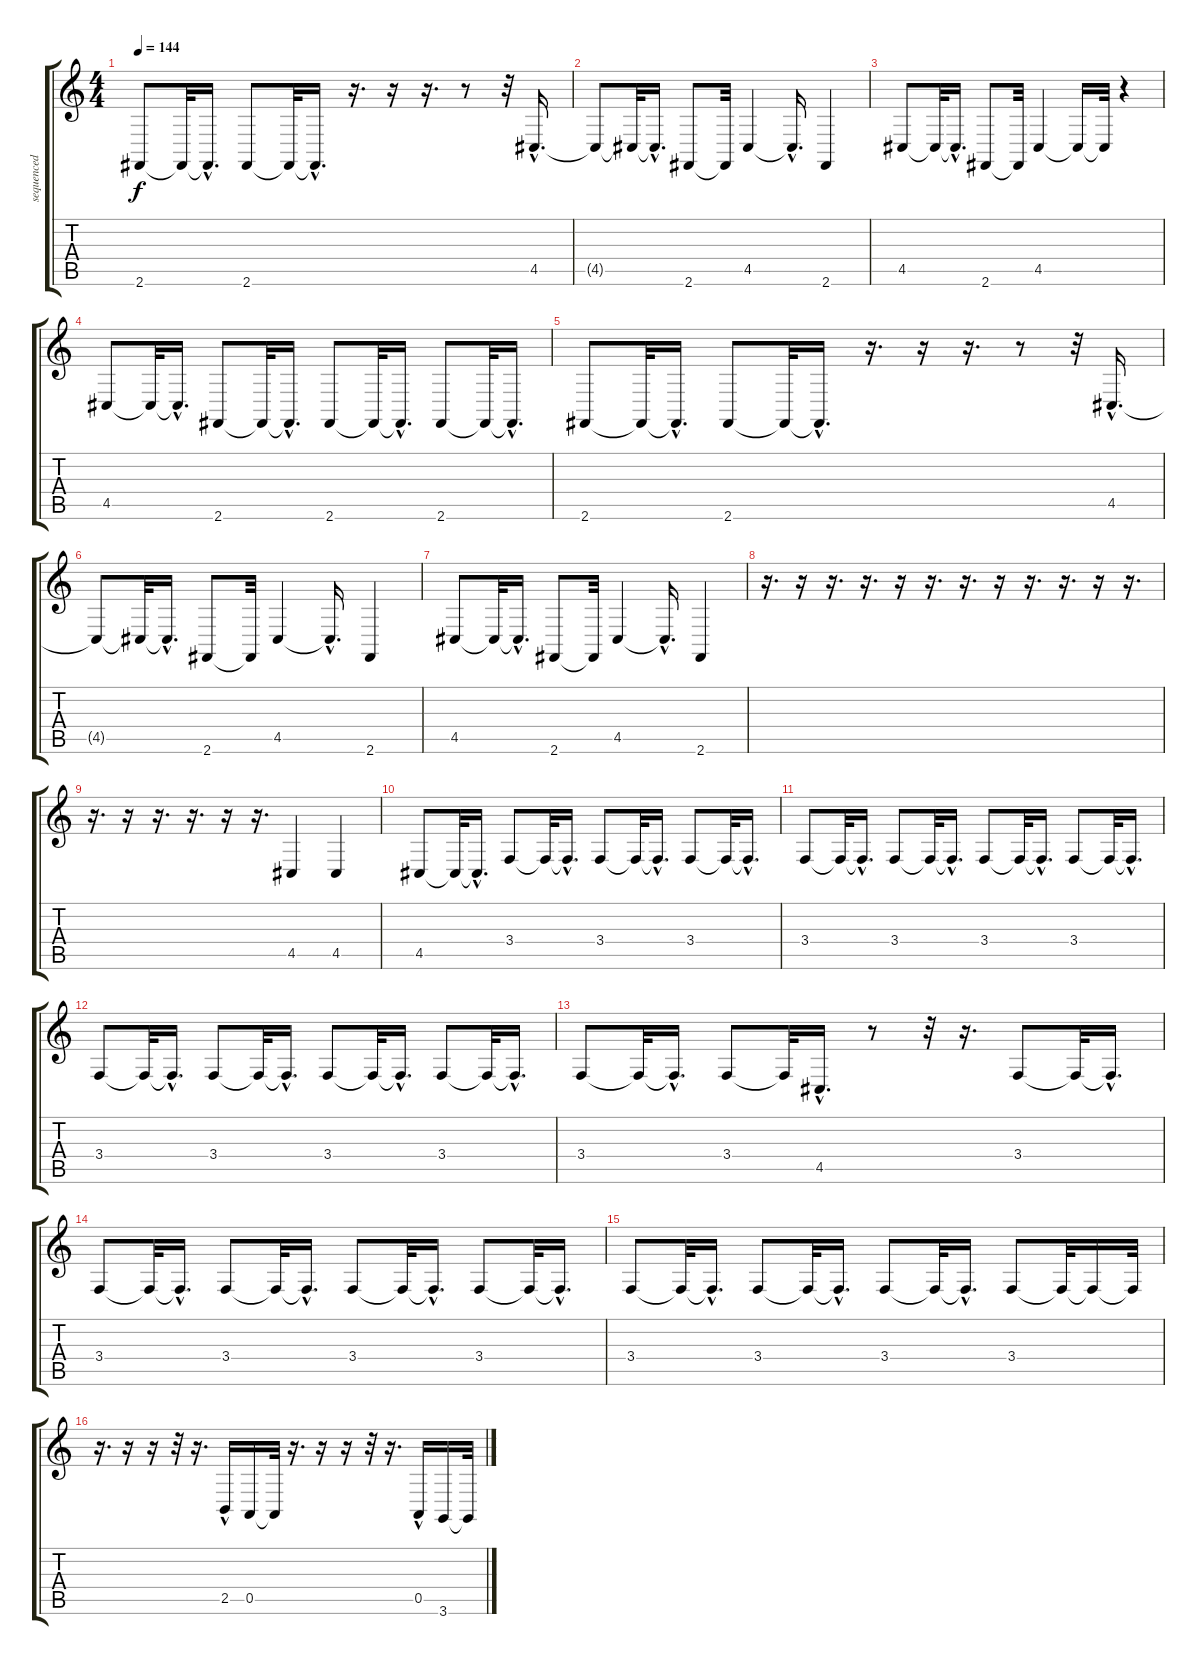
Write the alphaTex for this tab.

\track ("sequenced by" "sequenced ") {instrument acousticgrandpiano}
\staff {score tabs}
\tuning (E4 B3 G3 D3 A2 E2) {hide}
\ts (4 4)
\tempo 144
\clef g2
\ks c
2.6.8{dy f} 2.6{t}.32 2.6{hac t}.16{d} 2.6.8 2.6{t}.32 2.6{hac t}.16{d} r.16{d} r.16 r.16{d} r.8 r.32 4.5{hac}.16{d} |
4.5{t}.8 4.5{t}.32 4.5{hac t}.16{d} 2.6.8 2.6{t}.32 4.5.4 4.5{hac t}.16{d} 2.6.4 |
4.5.8 4.5{t}.32 4.5{hac t}.16{d} 2.6.8 2.6{t}.32 4.5.4 4.5{t}.16 4.5{t}.32 r.4 |
4.5.8 4.5{t}.32 4.5{hac t}.16{d} 2.6.8 2.6{t}.32 2.6{hac t}.16{d} 2.6.8 2.6{t}.32 2.6{hac t}.16{d} 2.6.8 2.6{t}.32 2.6{hac t}.16{d} |
2.6.8 2.6{t}.32 2.6{hac t}.16{d} 2.6.8 2.6{t}.32 2.6{hac t}.16{d} r.16{d} r.16 r.16{d} r.8 r.32 4.5{hac}.16{d} |
4.5{t}.8 4.5{t}.32 4.5{hac t}.16{d} 2.6.8 2.6{t}.32 4.5.4 4.5{hac t}.16{d} 2.6.4 |
4.5.8 4.5{t}.32 4.5{hac t}.16{d} 2.6.8 2.6{t}.32 4.5.4 4.5{hac t}.16{d} 2.6.4 |
r.16{d} r.16 r.16{d} r.16{d} r.16 r.16{d} r.16{d} r.16 r.16{d} r.16{d} r.16 r.16{d} |
r.16{d} r.16 r.16{d} r.16{d} r.16 r.16{d} 4.5.4 4.5.4 |
4.5.8 4.5{t}.32 4.5{hac t}.16{d} 3.4.8 3.4{t}.32 3.4{hac t}.16{d} 3.4.8 3.4{t}.32 3.4{hac t}.16{d} 3.4.8 3.4{t}.32 3.4{hac t}.16{d} |
3.4.8 3.4{t}.32 3.4{hac t}.16{d} 3.4.8 3.4{t}.32 3.4{hac t}.16{d} 3.4.8 3.4{t}.32 3.4{hac t}.16{d} 3.4.8 3.4{t}.32 3.4{hac t}.16{d} |
3.4.8 3.4{t}.32 3.4{hac t}.16{d} 3.4.8 3.4{t}.32 3.4{hac t}.16{d} 3.4.8 3.4{t}.32 3.4{hac t}.16{d} 3.4.8 3.4{t}.32 3.4{hac t}.16{d} |
3.4.8 3.4{t}.32 3.4{hac t}.16{d} 3.4.8 3.4{t}.32 4.5{hac}.16{d} r.8 r.32 r.16{d} 3.4.8 3.4{t}.32 3.4{hac t}.16{d} |
3.4.8 3.4{t}.32 3.4{hac t}.16{d} 3.4.8 3.4{t}.32 3.4{hac t}.16{d} 3.4.8 3.4{t}.32 3.4{hac t}.16{d} 3.4.8 3.4{t}.32 3.4{hac t}.16{d} |
3.4.8 3.4{t}.32 3.4{hac t}.16{d} 3.4.8 3.4{t}.32 3.4{hac t}.16{d} 3.4.8 3.4{t}.32 3.4{hac t}.16{d} 3.4.8 3.4{t}.32 3.4{t}.16 3.4{t}.32 |
r.16{d} r.16 r.16 r.32 r.16{d} 2.5{hac}.16 0.5.16 0.5{t}.32 r.16{d} r.16 r.16 r.32 r.16{d} 0.5{hac}.16 3.6.16 3.6{t}.32
